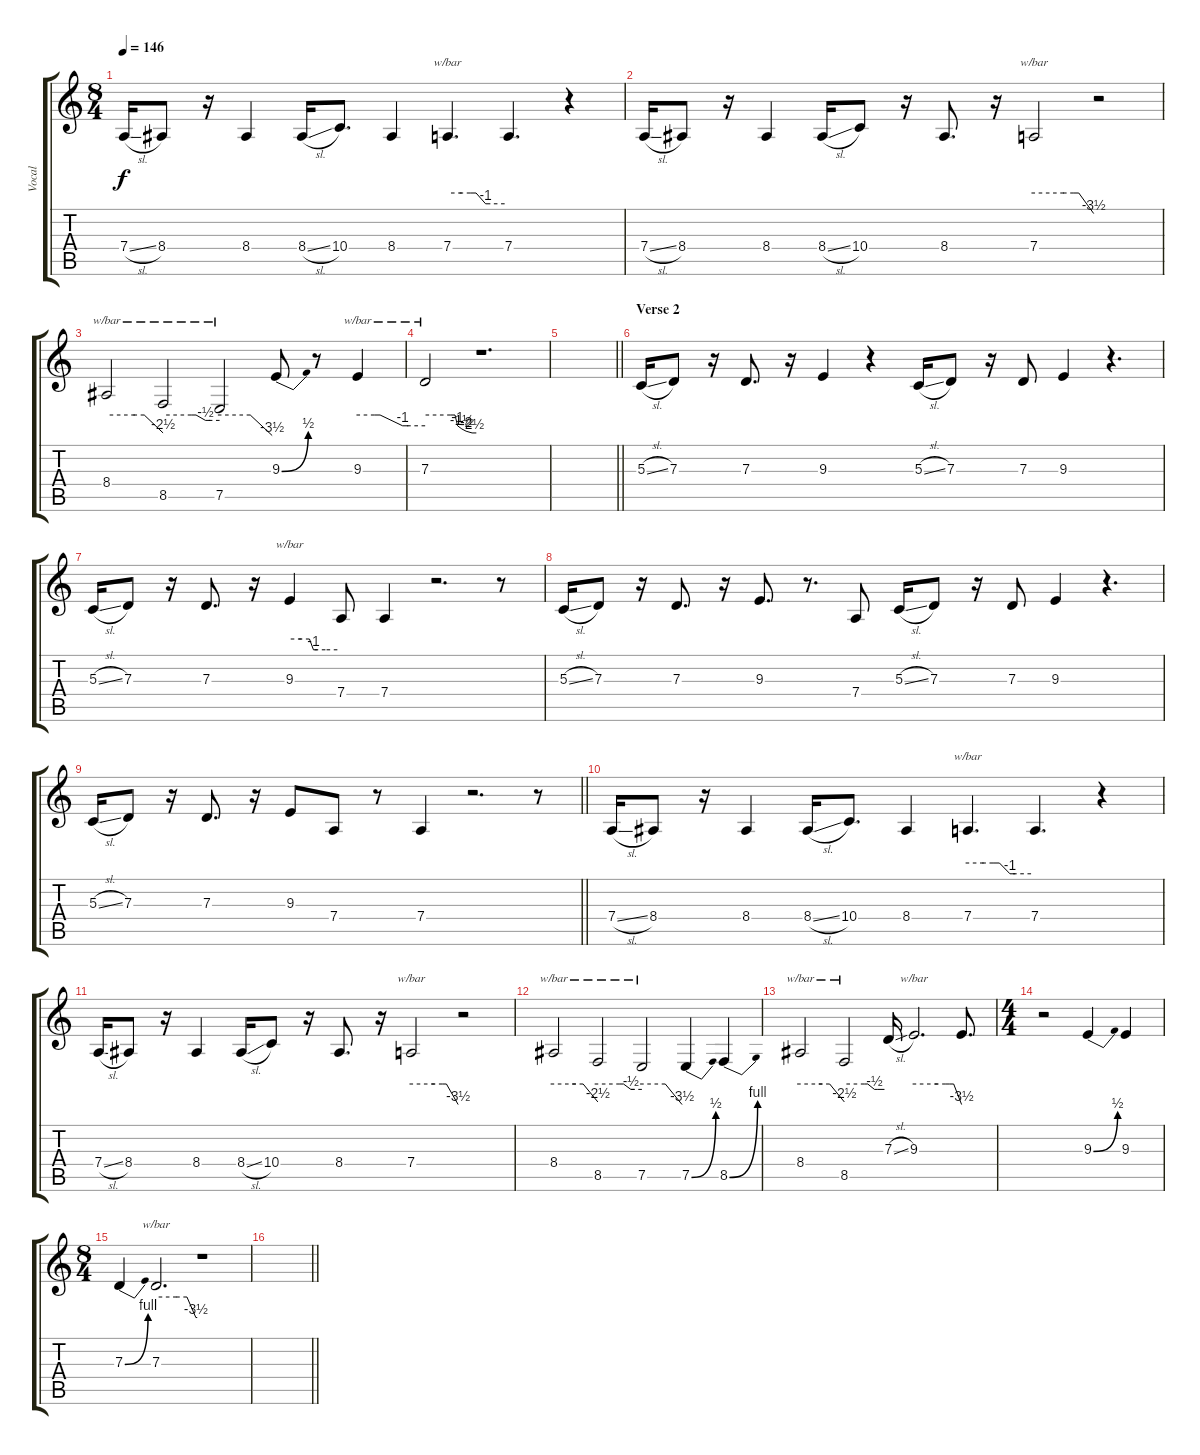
\track ("Vocal" "Vocal") {instrument lead2sawtooth}
\staff {score tabs}
\tuning (E4 B3 G3 D3 A2 E2) {hide}
\ts (8 4)
\section ("" "")
\tempo 146
\clef g2
\ks c
7.4{sl}.16{dy f} 8.4.8 r.16 8.4.4 8.4{sl}.16 10.4.8{d} 8.4.4 7.4.4{d tbe (custom default 0 0 15 0 24 0 30 0 40 -4 45 -4 60 -4)} 7.4.4{d} r.4 |
7.4{sl}.16 8.4.8 r.16 8.4.4 8.4{sl}.16 10.4.8 r.16 8.4.8{d} r.16 7.4.2{tbe (custom default 0 0 30 0 40 0 45 0 60 -14)} r.2 |
8.4.2{tbe (custom default 0 0 30 0 40 0 60 -10)} 8.5.2{tbe (custom default 0 0 30 0 35 0 45 -2 50 -2 60 -2)} 7.5.2{tbe (custom default 0 0 35 0 60 -14)} 9.3{be (bend 0 0 60 2)}.8 r.8 9.3.4{tbe (custom default 0 0 15 0 20 0 40 -4 45 -4 60 -4)} |
7.3.2{tbe (custom default 0 0 30 0 35 0 38 -4 43 -6 48 -8 55 -10 60 -10)} r.1{d} |
\barLineRight lightlight
|
\section ("" "Verse 2")
5.3{sl}.16 7.3.8 r.16 7.3.8{d} r.16 9.3.4 r.4 5.3{sl}.16 7.3.8 r.16 7.3.8 9.3.4 r.4{d} |
5.3{sl}.16 7.3.8 r.16 7.3.8{d} r.16 9.3.4{tbe (custom default 0 0 15 0 25 0 30 -4 35 -4 45 -4 60 -4)} 7.4.8 7.4.4 r.2{d} r.8 |
5.3{sl}.16 7.3.8 r.16 7.3.8{d} r.16 9.3.8{d} r.8{d} 7.4.8 5.3{sl}.16 7.3.8 r.16 7.3.8 9.3.4 r.4{d} |
\barLineRight lightlight
5.3{sl}.16 7.3.8 r.16 7.3.8{d} r.16 9.3.8 7.4.8 r.8 7.4.4 r.2{d} r.8 |
\section ("" "")
7.4{sl}.16 8.4.8 r.16 8.4.4 8.4{sl}.16 10.4.8{d} 8.4.4 7.4.4{d tbe (custom default 0 0 15 0 24 0 30 0 40 -4 45 -4 60 -4)} 7.4.4{d} r.4 |
7.4{sl}.16 8.4.8 r.16 8.4.4 8.4{sl}.16 10.4.8 r.16 8.4.8{d} r.16 7.4.2{tbe (custom default 0 0 30 0 40 0 45 0 60 -14)} r.2 |
8.4.2{tbe (custom default 0 0 30 0 40 0 60 -10)} 8.5.2{tbe (custom default 0 0 30 0 35 0 45 -2 50 -2 60 -2)} 7.5.2{tbe (custom default 0 0 35 0 60 -14)} 7.5{be (bend 0 0 60 2)}.4 8.5{be (bend 0 0 60 4)}.4 |
8.4.2{tbe (custom default 0 0 30 0 40 0 60 -10)} 8.5.2{tbe (custom default 0 0 30 0 35 0 45 -2 50 -2 60 -2)} 7.3{sl}.16 9.3.2{d tbe (custom default 0 0 30 0 40 0 45 0 50 0 60 -14)} 9.3{t}.8{d} |
\ts (4 4)
r.2 9.3{be (bend 0 0 60 2)}.4 9.3.4 |
\ts (8 4)
7.3{be (bend 0 0 60 4)}.4 7.3.2{d tbe (custom default 0 0 30 0 45 0 58 -14 60 -14)} r.1 |
\barLineRight lightlight
